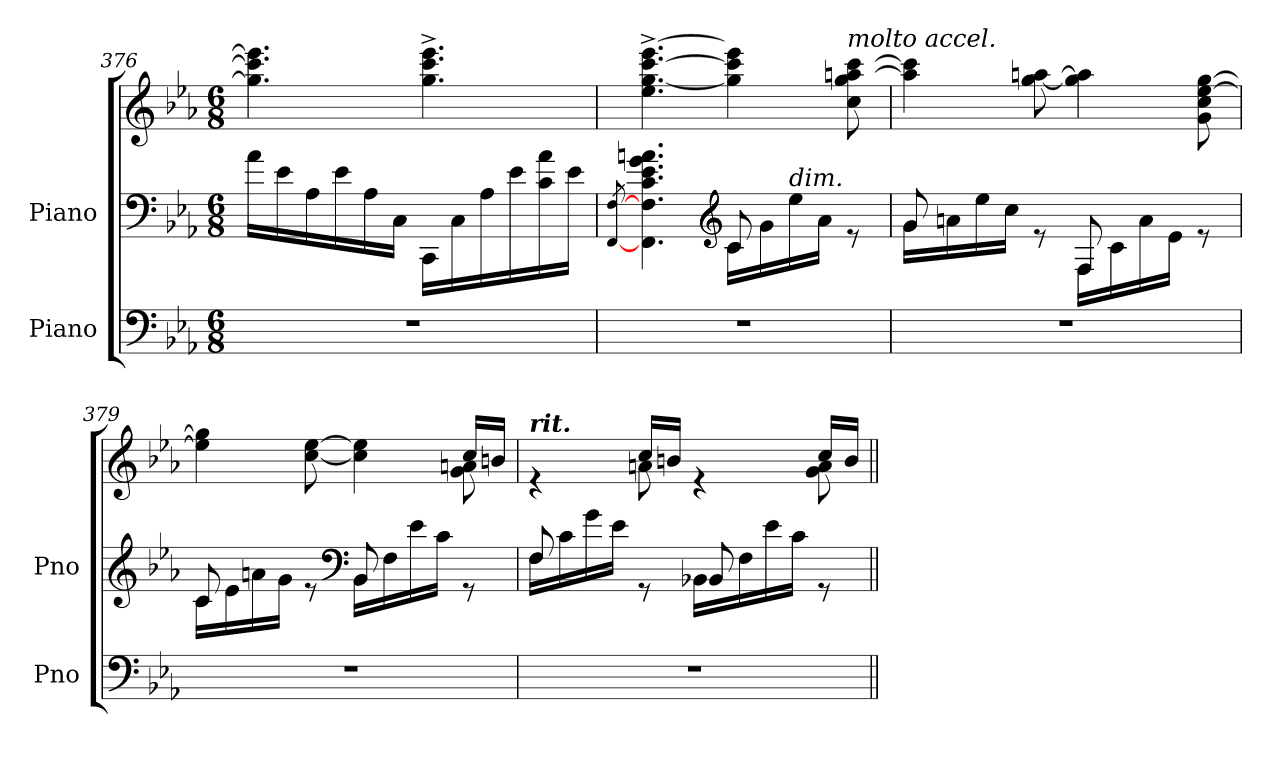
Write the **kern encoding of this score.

**kern	**kern	**kern
*part2	*part1	*part1
*staff3	*staff2	*staff1
*I"Piano	*I"Piano	*
*I'Pno	*I'Pno	*
*clefF4	*clefF4	*clefG2
*k[b-e-a-]	*k[b-e-a-]	*k[b-e-a-]
*M6/8	*M6/8	*M6/8
=376	=376	=376
2.r	16a-\LL	4.gg\] 4.ccc\] 4.eee-\]
.	16e-\	.
.	16A-\	.
.	16e-\	.
.	16A-\	.
.	16C\JJ	.
.	16CC\LL	4.gg\^ 4.ccc\^ 4.eee-\^
.	16C\	.
.	16A-\	.
.	16e-\	.
.	16c\ 16a-\	.
.	16e-\JJ	.
=377	=377	=377
.	[8qFF/ [8qF/	.
*	*^	*
2.r	4.FF\ 4.F\ 4.c\ 4.e-\ 4.g\ 4.an\	4.ryy	4.ee-\^ [4.gg\^ [4.ccc\^ [4.eee-\^
*	*clefG2	*	*
.	(>16c\LL	8c/	4gg\] 4ccc\] 4eee-\]
.	16g\	.	.
!	!LO:TX:a:i:t=dim.	!	!
.	16ee-\	4ryy	.
.	16a\JJ	.	.
!	!	!	!LO:TX:a:i:t=molto accel.
.	8re	.	8cc\ 8gg\ [8aan\ [8ccc\
!!LO:LB:g=z
=378	=378	=378	=378
2.r	16g\LL	8g/	4aa\] 4ccc\])
.	16an\	.	.
.	16ee-\	4ryy	.
.	16cc\JJ	.	.
.	8re	.	[8gg\ [8aan\
.	(>16F\LL	8F/	4gg\] 4aa\]
.	16c\	.	.
.	16a\	4ryy	.
.	16e-\JJ	.	.
.	8re	.	8g\ 8cc\ [8ee-\ [8gg\
=379	=379	=379	=379
*	*	*	*^
2.r	16c\LL	8c/	4ee-\] 4gg\])	8ryy
.	16e-\	.	.	.
*	*	*	*v	*v
.	16an\	4ryy	.
.	16g\JJ	.	.
.	8re	.	[8cc\ [8ee-\
*	*clefF4	*	*
.	16BB-\LL	8BB-/	4cc\] 4ee-\]
.	16F\	.	.
.	16e-\	4ryy	.
.	16c\JJ	.	.
*	*	*	*^
.	8rGG	.	16cc/LL	8g\ 8an\
.	.	.	16bn/JJ	.
=380	=380	=380	=380	=380
!	!	!	!LO:TX:a:Bi:t=rit.	!
2.r	16F\LL	8F/	4re	4ryy
.	16c\	.	.	.
.	16g\	4ryy	.	.
.	16e-\JJ	.	.	.
.	8rGG	.	16cc/LL	8an\
.	.	.	16bn/JJ	.
.	16BB-X\LL	8BB-/	4re	4ryy
.	16F\	.	.	.
.	16e-\	4ryy	.	.
.	16c\JJ	.	.	.
.	8rGG	.	16cc/LL	8g\ 8a\
.	.	.	16b/JJ	.
*	*v	*v	*	*
*	*	*v	*v
=||	=||	=||
*-	*-	*-
